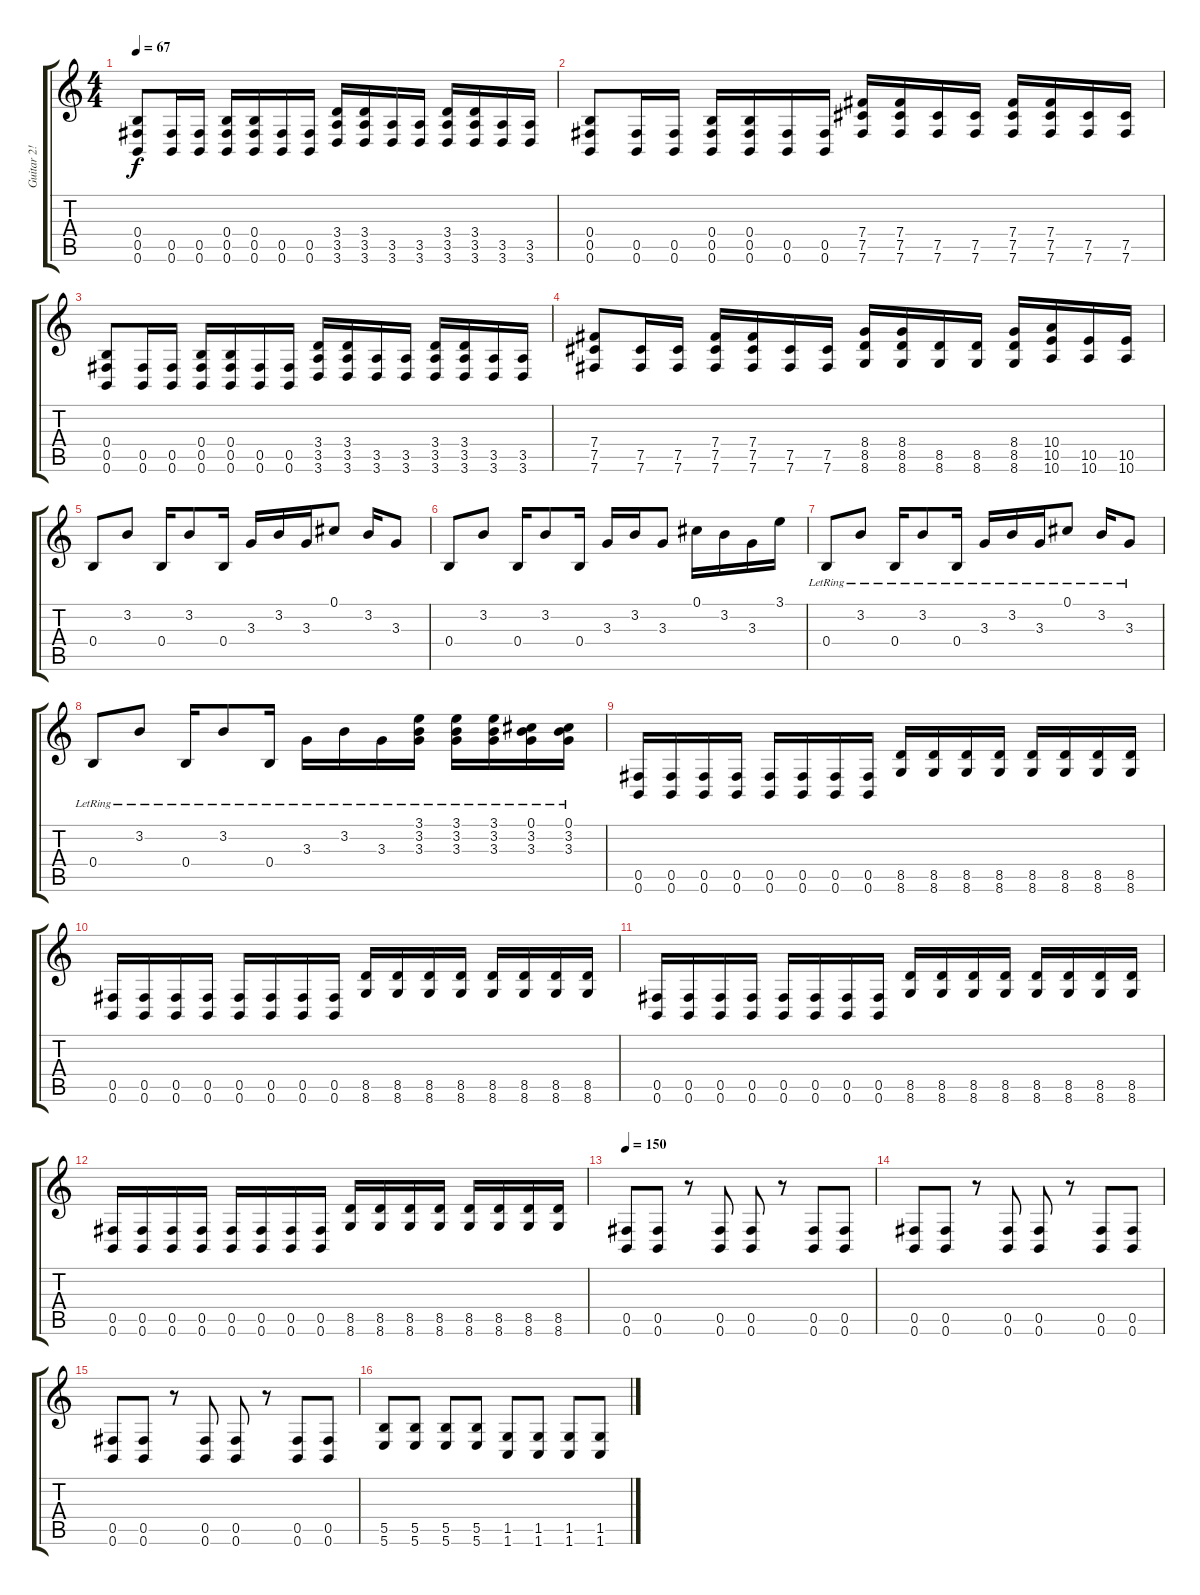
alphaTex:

\track ("Guitar 2!" "Guitar 2!") {instrument overdrivenguitar}
\staff {score tabs}
\tuning (Db4 Ab3 E3 B2 Gb2 B1) {hide}
\ts (4 4)
\tempo 67
\clef g2
\ks c
(0.4 0.5 0.6).8{dy f} (0.5 0.6).16 (0.5 0.6).16 (0.4 0.5 0.6).16 (0.4 0.5 0.6).16 (0.5 0.6).16 (0.5 0.6).16 (3.4 3.5 3.6).16 (3.4 3.5 3.6).16 (3.5 3.6).16 (3.5 3.6).16 (3.4 3.5 3.6).16 (3.4 3.5 3.6).16 (3.5 3.6).16 (3.5 3.6).16 |
(0.4 0.5 0.6).8 (0.5 0.6).16 (0.5 0.6).16 (0.4 0.5 0.6).16 (0.4 0.5 0.6).16 (0.5 0.6).16 (0.5 0.6).16 (7.4 7.5 7.6).16 (7.4 7.5 7.6).16 (7.5 7.6).16 (7.5 7.6).16 (7.4 7.5 7.6).16 (7.4 7.5 7.6).16 (7.5 7.6).16 (7.5 7.6).16 |
(0.4 0.5 0.6).8 (0.5 0.6).16 (0.5 0.6).16 (0.4 0.5 0.6).16 (0.4 0.5 0.6).16 (0.5 0.6).16 (0.5 0.6).16 (3.4 3.5 3.6).16 (3.4 3.5 3.6).16 (3.5 3.6).16 (3.5 3.6).16 (3.4 3.5 3.6).16 (3.4 3.5 3.6).16 (3.5 3.6).16 (3.5 3.6).16 |
(7.4 7.5 7.6).8 (7.5 7.6).16 (7.5 7.6).16 (7.4 7.5 7.6).16 (7.4 7.5 7.6).16 (7.5 7.6).16 (7.5 7.6).16 (8.4 8.5 8.6).16 (8.4 8.5 8.6).16 (8.5 8.6).16 (8.5 8.6).16 (8.4 8.5 8.6).16 (10.4 10.5 10.6).16 (10.5 10.6).16 (10.5 10.6).16 |
0.4.8 3.2.8 0.4.16 3.2.8 0.4.16 3.3.16 3.2.16 3.3.16 0.1.8 3.2.16 3.3.8 |
0.4.8 3.2.8 0.4.16 3.2.8 0.4.16 3.3.16 3.2.16 3.3.8 0.1.16 3.2.16 3.3.16 3.1.16 |
0.4{lr}.8 3.2{lr}.8 0.4{lr}.16 3.2{lr}.8 0.4{lr}.16 3.3{lr}.16 3.2{lr}.16 3.3{lr}.16 0.1{lr}.8 3.2{lr}.16 3.3{lr}.8 |
0.4{lr}.8 3.2{lr}.8 0.4{lr}.16 3.2{lr}.8 0.4{lr}.16 3.3{lr}.16 3.2{lr}.16 3.3{lr}.16 (3.1{lr} 3.2{lr} 3.3{lr}).16 (3.1{lr} 3.2{lr} 3.3{lr}).16 (3.1{lr} 3.2{lr} 3.3{lr}).16 (0.1{lr} 3.2{lr} 3.3{lr}).16 (0.1{lr} 3.2{lr} 3.3{lr}).16 |
(0.5 0.6).16 (0.5 0.6).16 (0.5 0.6).16 (0.5 0.6).16 (0.5 0.6).16 (0.5 0.6).16 (0.5 0.6).16 (0.5 0.6).16 (8.5 8.6).16 (8.5 8.6).16 (8.5 8.6).16 (8.5 8.6).16 (8.5 8.6).16 (8.5 8.6).16 (8.5 8.6).16 (8.5 8.6).16 |
(0.5 0.6).16 (0.5 0.6).16 (0.5 0.6).16 (0.5 0.6).16 (0.5 0.6).16 (0.5 0.6).16 (0.5 0.6).16 (0.5 0.6).16 (8.5 8.6).16 (8.5 8.6).16 (8.5 8.6).16 (8.5 8.6).16 (8.5 8.6).16 (8.5 8.6).16 (8.5 8.6).16 (8.5 8.6).16 |
(0.5 0.6).16 (0.5 0.6).16 (0.5 0.6).16 (0.5 0.6).16 (0.5 0.6).16 (0.5 0.6).16 (0.5 0.6).16 (0.5 0.6).16 (8.5 8.6).16 (8.5 8.6).16 (8.5 8.6).16 (8.5 8.6).16 (8.5 8.6).16 (8.5 8.6).16 (8.5 8.6).16 (8.5 8.6).16 |
(0.5 0.6).16 (0.5 0.6).16 (0.5 0.6).16 (0.5 0.6).16 (0.5 0.6).16 (0.5 0.6).16 (0.5 0.6).16 (0.5 0.6).16 (8.5 8.6).16 (8.5 8.6).16 (8.5 8.6).16 (8.5 8.6).16 (8.5 8.6).16 (8.5 8.6).16 (8.5 8.6).16 (8.5 8.6).16 |
\tempo 150
(0.5 0.6).8 (0.5 0.6).8 r.8 (0.5 0.6).8 (0.5 0.6).8 r.8 (0.5 0.6).8 (0.5 0.6).8 |
(0.5 0.6).8 (0.5 0.6).8 r.8 (0.5 0.6).8 (0.5 0.6).8 r.8 (0.5 0.6).8 (0.5 0.6).8 |
(0.5 0.6).8 (0.5 0.6).8 r.8 (0.5 0.6).8 (0.5 0.6).8 r.8 (0.5 0.6).8 (0.5 0.6).8 |
(5.5 5.6).8 (5.5 5.6).8 (5.5 5.6).8 (5.5 5.6).8 (1.5 1.6).8 (1.5 1.6).8 (1.5 1.6).8 (1.5 1.6).8
